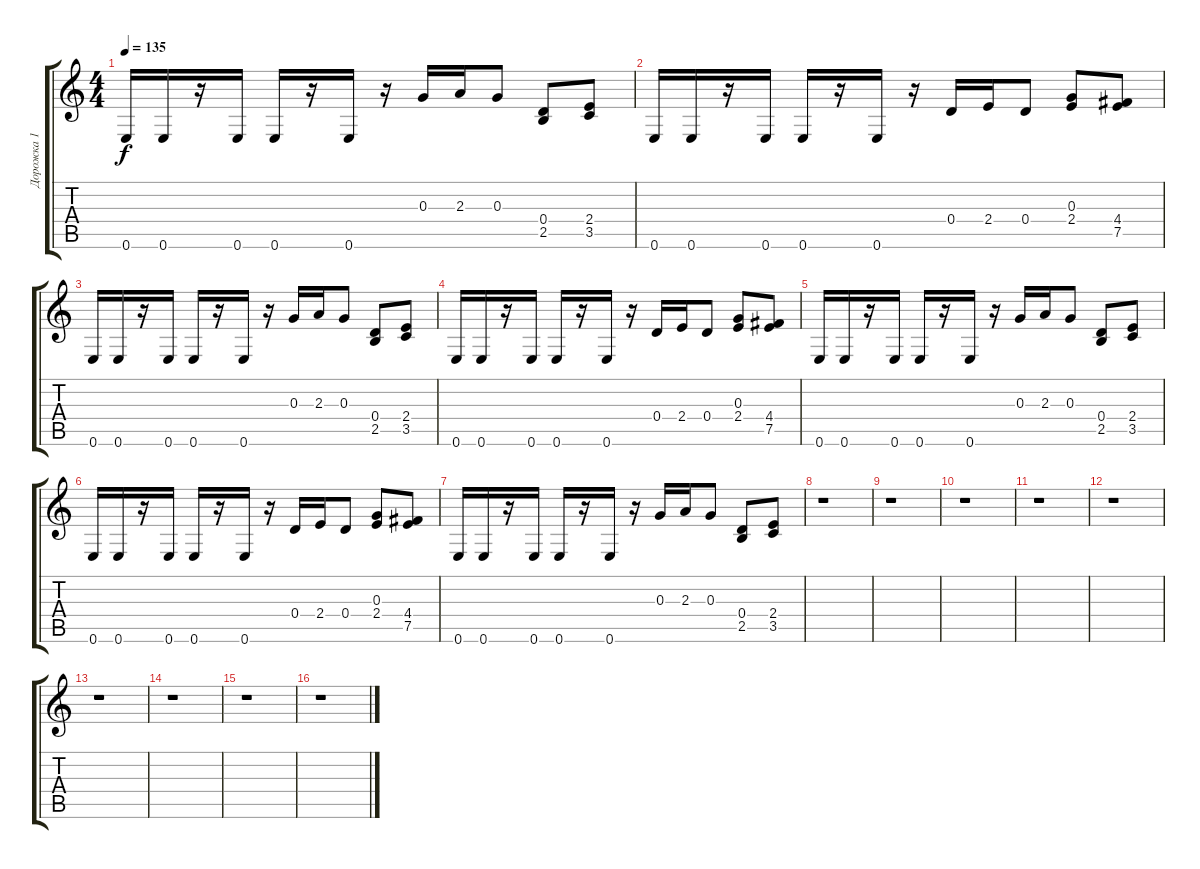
\track ("Дорожка 1" "Дорожка 1") {instrument overdrivenguitar}
\staff {score tabs}
\tuning (E4 B3 G3 D3 A2 E2) {hide}
\ts (4 4)
\tempo 135
\clef g2
\ks c
0.6.16{dy f} 0.6.16 r.16 0.6.16 0.6.16 r.16 0.6.16 r.16 0.3.16 2.3.16 0.3.8 (0.4 2.5).8 (2.4 3.5).8 |
0.6.16 0.6.16 r.16 0.6.16 0.6.16 r.16 0.6.16 r.16 0.4.16 2.4.16 0.4.8 (0.3 2.4).8 (4.4 7.5).8 |
0.6.16 0.6.16 r.16 0.6.16 0.6.16 r.16 0.6.16 r.16 0.3.16 2.3.16 0.3.8 (0.4 2.5).8 (2.4 3.5).8 |
0.6.16 0.6.16 r.16 0.6.16 0.6.16 r.16 0.6.16 r.16 0.4.16 2.4.16 0.4.8 (0.3 2.4).8 (4.4 7.5).8 |
0.6.16 0.6.16 r.16 0.6.16 0.6.16 r.16 0.6.16 r.16 0.3.16 2.3.16 0.3.8 (0.4 2.5).8 (2.4 3.5).8 |
0.6.16 0.6.16 r.16 0.6.16 0.6.16 r.16 0.6.16 r.16 0.4.16 2.4.16 0.4.8 (0.3 2.4).8 (4.4 7.5).8 |
0.6.16 0.6.16 r.16 0.6.16 0.6.16 r.16 0.6.16 r.16 0.3.16 2.3.16 0.3.8 (0.4 2.5).8 (2.4 3.5).8 |
r.1 |
r.1 |
r.1 |
r.1 |
r.1 |
r.1 |
r.1 |
r.1 |
r.1
